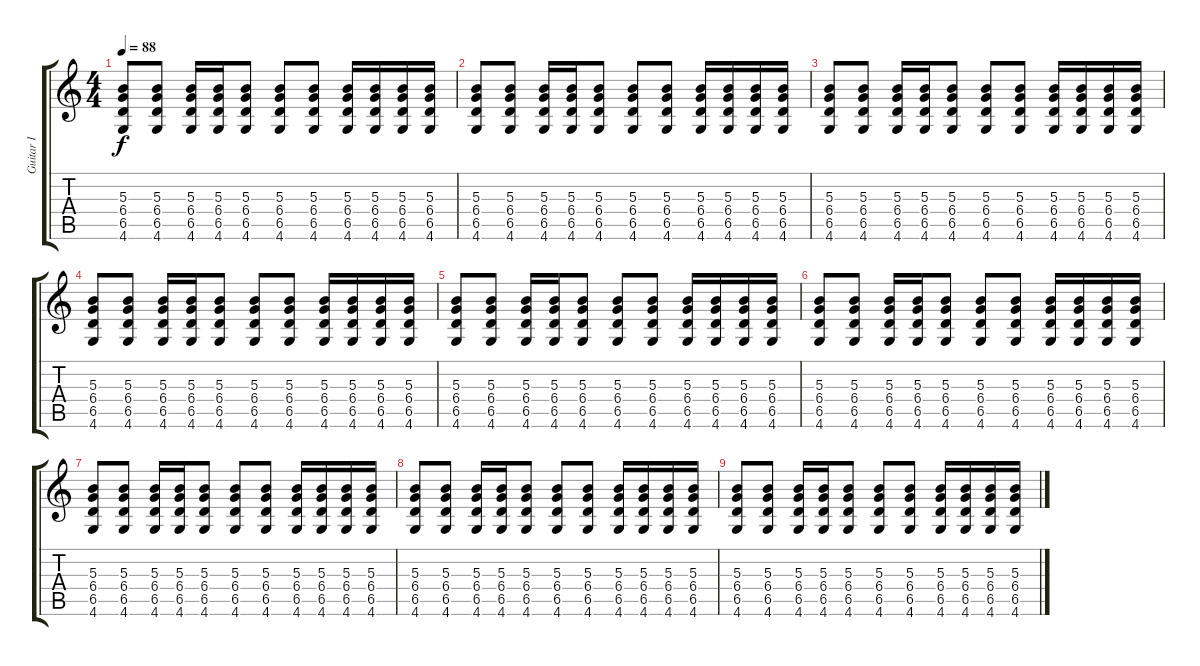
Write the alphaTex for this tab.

\track ("Guitar I" "Guitar I") {instrument overdrivenguitar}
\staff {score tabs}
\tuning (Eb4 Bb3 Gb3 Db3 Ab2 Eb2) {hide}
\ts (4 4)
\tempo 88
\clef g2
\ks c
(5.3 6.4 6.5 4.6).8{dy f} (5.3 6.4 6.5 4.6).8 (5.3 6.4 6.5 4.6).16 (5.3 6.4 6.5 4.6).16 (5.3 6.4 6.5 4.6).8 (5.3 6.4 6.5 4.6).8 (5.3 6.4 6.5 4.6).8 (5.3 6.4 6.5 4.6).16 (5.3 6.4 6.5 4.6).16 (5.3 6.4 6.5 4.6).16 (5.3 6.4 6.5 4.6).16 |
(5.3 6.4 6.5 4.6).8 (5.3 6.4 6.5 4.6).8 (5.3 6.4 6.5 4.6).16 (5.3 6.4 6.5 4.6).16 (5.3 6.4 6.5 4.6).8 (5.3 6.4 6.5 4.6).8 (5.3 6.4 6.5 4.6).8 (5.3 6.4 6.5 4.6).16 (5.3 6.4 6.5 4.6).16 (5.3 6.4 6.5 4.6).16 (5.3 6.4 6.5 4.6).16 |
(5.3 6.4 6.5 4.6).8 (5.3 6.4 6.5 4.6).8 (5.3 6.4 6.5 4.6).16 (5.3 6.4 6.5 4.6).16 (5.3 6.4 6.5 4.6).8 (5.3 6.4 6.5 4.6).8 (5.3 6.4 6.5 4.6).8 (5.3 6.4 6.5 4.6).16 (5.3 6.4 6.5 4.6).16 (5.3 6.4 6.5 4.6).16 (5.3 6.4 6.5 4.6).16 |
(5.3 6.4 6.5 4.6).8 (5.3 6.4 6.5 4.6).8 (5.3 6.4 6.5 4.6).16 (5.3 6.4 6.5 4.6).16 (5.3 6.4 6.5 4.6).8 (5.3 6.4 6.5 4.6).8 (5.3 6.4 6.5 4.6).8 (5.3 6.4 6.5 4.6).16 (5.3 6.4 6.5 4.6).16 (5.3 6.4 6.5 4.6).16 (5.3 6.4 6.5 4.6).16 |
(5.3 6.4 6.5 4.6).8 (5.3 6.4 6.5 4.6).8 (5.3 6.4 6.5 4.6).16 (5.3 6.4 6.5 4.6).16 (5.3 6.4 6.5 4.6).8 (5.3 6.4 6.5 4.6).8 (5.3 6.4 6.5 4.6).8 (5.3 6.4 6.5 4.6).16 (5.3 6.4 6.5 4.6).16 (5.3 6.4 6.5 4.6).16 (5.3 6.4 6.5 4.6).16 |
(5.3 6.4 6.5 4.6).8 (5.3 6.4 6.5 4.6).8 (5.3 6.4 6.5 4.6).16 (5.3 6.4 6.5 4.6).16 (5.3 6.4 6.5 4.6).8 (5.3 6.4 6.5 4.6).8 (5.3 6.4 6.5 4.6).8 (5.3 6.4 6.5 4.6).16 (5.3 6.4 6.5 4.6).16 (5.3 6.4 6.5 4.6).16 (5.3 6.4 6.5 4.6).16 |
(5.3 6.4 6.5 4.6).8 (5.3 6.4 6.5 4.6).8 (5.3 6.4 6.5 4.6).16 (5.3 6.4 6.5 4.6).16 (5.3 6.4 6.5 4.6).8 (5.3 6.4 6.5 4.6).8 (5.3 6.4 6.5 4.6).8 (5.3 6.4 6.5 4.6).16 (5.3 6.4 6.5 4.6).16 (5.3 6.4 6.5 4.6).16 (5.3 6.4 6.5 4.6).16 |
(5.3 6.4 6.5 4.6).8 (5.3 6.4 6.5 4.6).8 (5.3 6.4 6.5 4.6).16 (5.3 6.4 6.5 4.6).16 (5.3 6.4 6.5 4.6).8 (5.3 6.4 6.5 4.6).8 (5.3 6.4 6.5 4.6).8 (5.3 6.4 6.5 4.6).16 (5.3 6.4 6.5 4.6).16 (5.3 6.4 6.5 4.6).16 (5.3 6.4 6.5 4.6).16 |
(5.3 6.4 6.5 4.6).8 (5.3 6.4 6.5 4.6).8 (5.3 6.4 6.5 4.6).16 (5.3 6.4 6.5 4.6).16 (5.3 6.4 6.5 4.6).8 (5.3 6.4 6.5 4.6).8 (5.3 6.4 6.5 4.6).8 (5.3 6.4 6.5 4.6).16 (5.3 6.4 6.5 4.6).16 (5.3 6.4 6.5 4.6).16 (5.3 6.4 6.5 4.6).16
